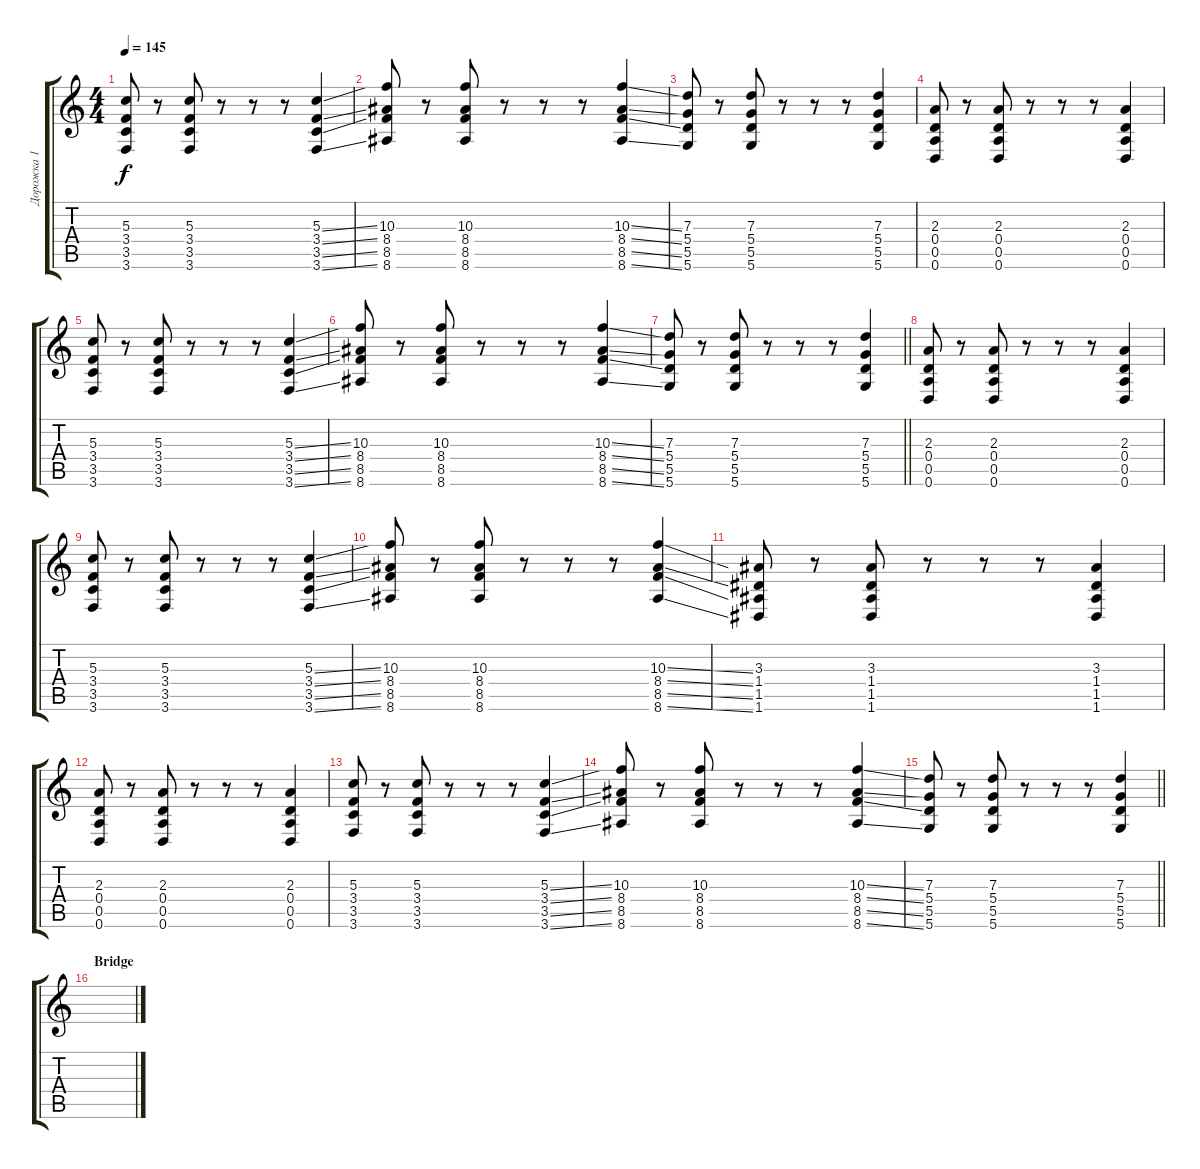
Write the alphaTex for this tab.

\track ("Дорожка 1" "Дорожка 1") {instrument distortionguitar}
\staff {score tabs}
\tuning (E4 B3 G3 D3 A2 D2) {hide}
\ts (4 4)
\tempo 145
\clef g2
\ks c
(5.3 3.4 3.5 3.6).8{dy f} r.8 (5.3 3.4 3.5 3.6).8 r.8 r.8 r.8 (5.3{ss} 3.4{ss} 3.5{ss} 3.6{ss}).4 |
(10.3 8.4 8.5 8.6).8 r.8 (10.3 8.4 8.5 8.6).8 r.8 r.8 r.8 (10.3{ss} 8.4{ss} 8.5{ss} 8.6{ss}).4 |
(7.3 5.4 5.5 5.6).8 r.8 (7.3 5.4 5.5 5.6).8 r.8 r.8 r.8 (7.3 5.4 5.5 5.6).4 |
(2.3 0.4 0.5 0.6).8 r.8 (2.3 0.4 0.5 0.6).8 r.8 r.8 r.8 (2.3 0.4 0.5 0.6).4 |
(5.3 3.4 3.5 3.6).8 r.8 (5.3 3.4 3.5 3.6).8 r.8 r.8 r.8 (5.3{ss} 3.4{ss} 3.5{ss} 3.6{ss}).4 |
(10.3 8.4 8.5 8.6).8 r.8 (10.3 8.4 8.5 8.6).8 r.8 r.8 r.8 (10.3{ss} 8.4{ss} 8.5{ss} 8.6{ss}).4 |
\barLineRight lightlight
(7.3 5.4 5.5 5.6).8 r.8 (7.3 5.4 5.5 5.6).8 r.8 r.8 r.8 (7.3 5.4 5.5 5.6).4 |
(2.3 0.4 0.5 0.6).8 r.8 (2.3 0.4 0.5 0.6).8 r.8 r.8 r.8 (2.3 0.4 0.5 0.6).4 |
(5.3 3.4 3.5 3.6).8 r.8 (5.3 3.4 3.5 3.6).8 r.8 r.8 r.8 (5.3{ss} 3.4{ss} 3.5{ss} 3.6{ss}).4 |
(10.3 8.4 8.5 8.6).8 r.8 (10.3 8.4 8.5 8.6).8 r.8 r.8 r.8 (10.3{ss} 8.4{ss} 8.5{ss} 8.6{ss}).4 |
(3.3 1.4 1.5 1.6).8 r.8 (3.3 1.4 1.5 1.6).8 r.8 r.8 r.8 (3.3 1.4 1.5 1.6).4 |
(2.3 0.4 0.5 0.6).8 r.8 (2.3 0.4 0.5 0.6).8 r.8 r.8 r.8 (2.3 0.4 0.5 0.6).4 |
(5.3 3.4 3.5 3.6).8 r.8 (5.3 3.4 3.5 3.6).8 r.8 r.8 r.8 (5.3{ss} 3.4{ss} 3.5{ss} 3.6{ss}).4 |
(10.3 8.4 8.5 8.6).8 r.8 (10.3 8.4 8.5 8.6).8 r.8 r.8 r.8 (10.3{ss} 8.4{ss} 8.5{ss} 8.6{ss}).4 |
\barLineRight lightlight
(7.3 5.4 5.5 5.6).8 r.8 (7.3 5.4 5.5 5.6).8 r.8 r.8 r.8 (7.3 5.4 5.5 5.6).4 |
\section ("" "Bridge")
